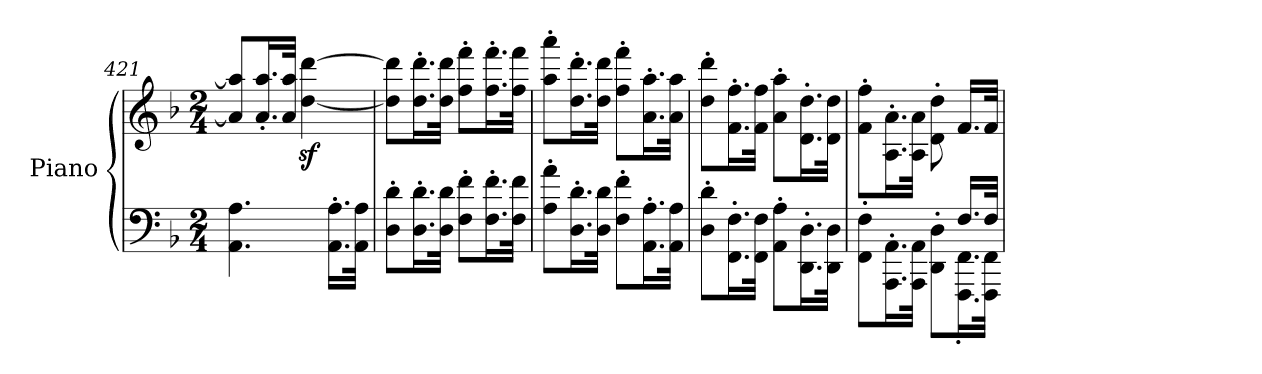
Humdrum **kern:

**kern	**kern
*part1	*part1
*staff2	*staff1
*I"Piano	*
*I'Pno	*
*clefF4	*clefG2
*k[b-]	*k[b-]
*M2/4	*M2/4
=421	=421
4.AA\ 4.A\	8a/] 8aa/]L
.	16.a/' 16.aa/'L
.	32a/ 32aa/JJk
.	[4dd\z< [4ddd\z<
16.AA\' 16.A\'LL	.
32AA\ 32A\JJk	.
!!LO:LB:g=z
=422	=422
8D\' 8d\'L	8dd\] 8ddd\]L
16.D\' 16.d\'L	16.dd\' 16.ddd\'L
32D\ 32d\JJk	32dd\ 32ddd\JJk
8F\' 8f\'L	8ff\' 8fff\'L
16.F\' 16.f\'L	16.ff\' 16.fff\'L
32F\ 32f\JJk	32ff\ 32fff\JJk
=423	=423
8A\' 8a\'L	8aa\' 8aaa\'L
16.D\' 16.d\'L	16.dd\' 16.ddd\'L
32D\ 32d\JJk	32dd\ 32ddd\JJk
8F\' 8f\'L	8ff\' 8fff\'L
16.AA\' 16.A\'L	16.a\' 16.aa\'L
32AA\ 32A\JJk	32a\ 32aa\JJk
=424	=424
8D\' 8d\'L	8dd\' 8ddd\'L
16.FF\' 16.F\'L	16.f\' 16.ff\'L
32FF\ 32F\JJk	32f\ 32ff\JJk
8AA\' 8A\'L	8a\' 8aa\'L
16.DD\' 16.D\'L	16.d\' 16.dd\'L
32DD\ 32D\JJk	32d\ 32dd\JJk
=425	=425
*^	*
4.ryy	8FF\' 8F\'L	8f\' 8ff\'L
.	16.AAA\' 16.AA\'L	16.A\' 16.a\'L
.	32AAA\ 32AA\JJk	32A\ 32a\JJk
.	8DD\' 8D\'L	8d\' 8dd\'
16.F/LL	16.FFF\' 16.FF\'L	16.f/LL
32F/JJk	32FFF\ 32FF\JJk	32f/JJk
*v	*v	*
=	=
*-	*-
